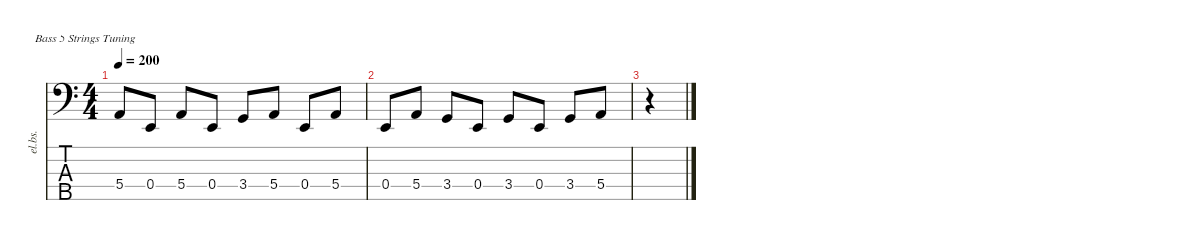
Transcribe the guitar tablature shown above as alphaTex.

\defaultSystemsLayout 4
\hideDynamics
\bracketExtendMode nobrackets
\otherSystemsTrackNameOrientation horizontal
\track ("Electric Bass" "el.bs.") {instrument electricbassfinger}
\staff {score tabs}
\tuning (G2 D2 A1 E1 B0)
\ts (4 4)
\tempo 200
\clef f4
\ks c
5.4.8{dy mf beam Up} 0.4.8{beam Up} 5.4.8{beam Up} 0.4.8{beam Up} 3.4.8{beam Up} 5.4.8{beam Up} 0.4.8{beam Up} 5.4.8{beam Up} |
0.4.8{beam Up} 5.4.8{beam Up} 3.4.8{beam Up} 0.4.8{beam Up} 3.4.8{beam Up} 0.4.8{beam Up} 3.4.8{beam Up} 5.4.8{beam Up} |
r.4{beam Down}
